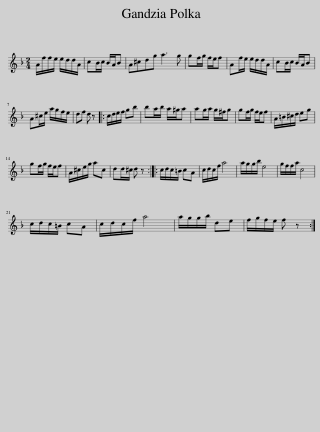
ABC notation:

X:1
L:1/8
M:2/4
I:linebreak $
K:Dmin
V:1 treble
V:1
 A/f/f/e/ e/d/d/A/ | cB/c/ B/A/B | A^cdg a3 g | gf/g/ f/e/f | Af/e/ e/d/d/A/ | %5
 cB/c/ B/A/B |$ A^c/e/ a/g/f/e/ | df d z |: c/d/e/f/ gb | ba/b/ a/^g/a | %10
 ag/a/ g/^f/g | gf/g/ f/e/f | A/=B/^c/d/ eg |$ gf/g/ f/e/f | A/^c/e/g/ ac | %15
 dd/^c/ d z :: c/d/c/=B/ cA | c/d/c/f/ a4 | a/g/g/b/ e4 | g/f/f/a/ c4 |$ %20
 c/d/c/=B/ cA | c/d/c/f/ a4 | a/g/g/b/ de | f/g/f/e/ f z :| %24
